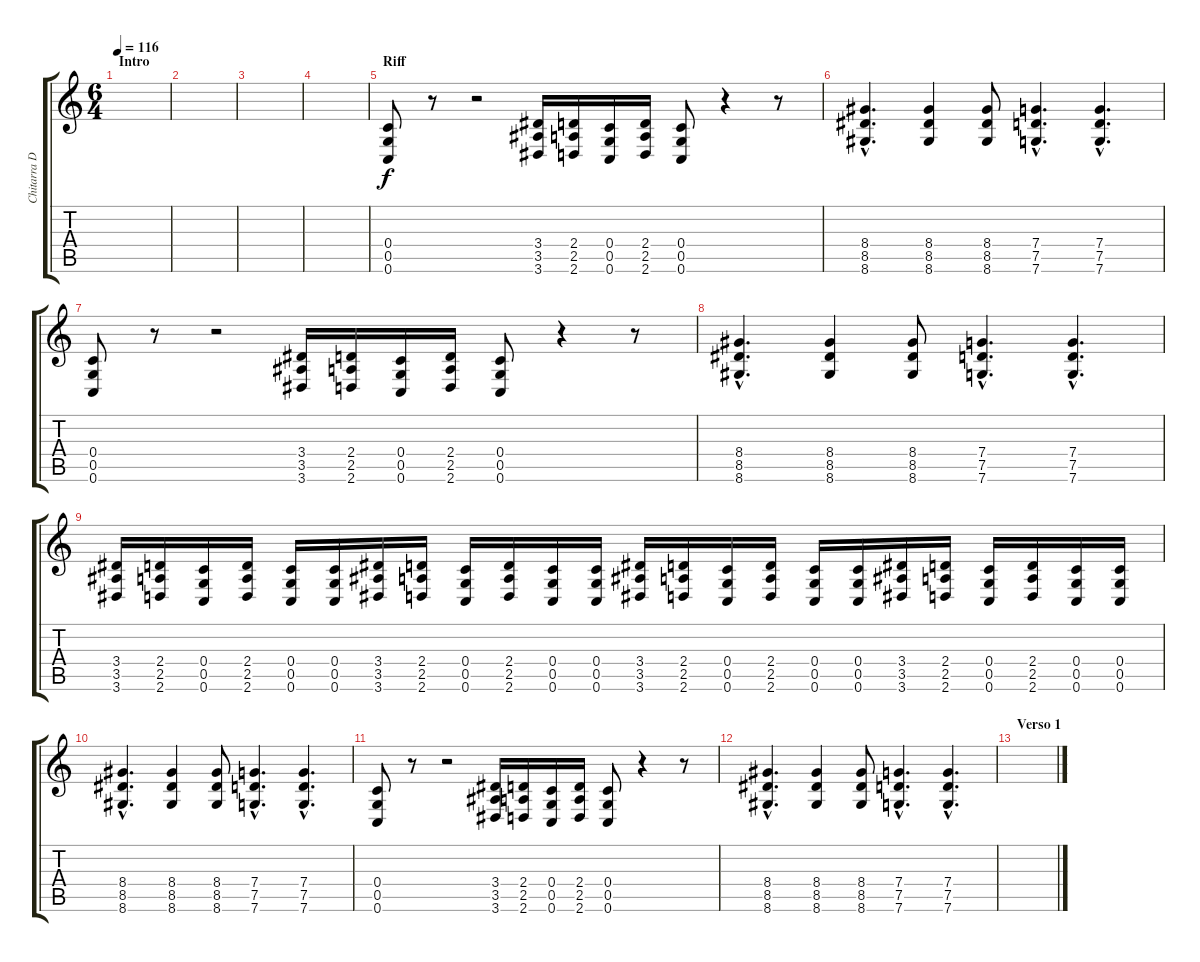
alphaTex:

\track ("Chitarra Distorta" "Chitarra D") {instrument overdrivenguitar}
\staff {score tabs}
\tuning (D4 A3 F3 C3 G2 C2) {hide}
\ts (6 4)
\section ("" "Intro")
\tempo 116
\clef g2
\ks c
|
|
|
|
\section ("" "Riff")
(0.4 0.5 0.6).8 r.8 r.2 (3.4 3.5 3.6).16 (2.4 2.5 2.6).16 (0.4 0.5 0.6).16 (2.4 2.5 2.6).16 (0.4 0.5 0.6).8 r.4 r.8 |
(8.4{hac} 8.5{hac} 8.6{hac}).4{d} (8.4 8.5 8.6).4 (8.4 8.5 8.6).8 (7.4{hac} 7.5{hac} 7.6{hac}).4{d} (7.4{hac} 7.5{hac} 7.6{hac}).4{d} |
(0.4 0.5 0.6).8 r.8 r.2 (3.4 3.5 3.6).16 (2.4 2.5 2.6).16 (0.4 0.5 0.6).16 (2.4 2.5 2.6).16 (0.4 0.5 0.6).8 r.4 r.8 |
(8.4{hac} 8.5{hac} 8.6{hac}).4{d} (8.4 8.5 8.6).4 (8.4 8.5 8.6).8 (7.4{hac} 7.5{hac} 7.6{hac}).4{d} (7.4{hac} 7.5{hac} 7.6{hac}).4{d} |
(3.4 3.5 3.6).16 (2.4 2.5 2.6).16 (0.4 0.5 0.6).16 (2.4 2.5 2.6).16 (0.4 0.5 0.6).16 (0.4 0.5 0.6).16 (3.4 3.5 3.6).16 (2.4 2.5 2.6).16 (0.4 0.5 0.6).16 (2.4 2.5 2.6).16 (0.4 0.5 0.6).16 (0.4 0.5 0.6).16 (3.4 3.5 3.6).16 (2.4 2.5 2.6).16 (0.4 0.5 0.6).16 (2.4 2.5 2.6).16 (0.4 0.5 0.6).16 (0.4 0.5 0.6).16 (3.4 3.5 3.6).16 (2.4 2.5 2.6).16 (0.4 0.5 0.6).16 (2.4 2.5 2.6).16 (0.4 0.5 0.6).16 (0.4 0.5 0.6).16 |
(8.4{hac} 8.5{hac} 8.6{hac}).4{d} (8.4 8.5 8.6).4 (8.4 8.5 8.6).8 (7.4{hac} 7.5{hac} 7.6{hac}).4{d} (7.4{hac} 7.5{hac} 7.6{hac}).4{d} |
(0.4 0.5 0.6).8 r.8 r.2 (3.4 3.5 3.6).16 (2.4 2.5 2.6).16 (0.4 0.5 0.6).16 (2.4 2.5 2.6).16 (0.4 0.5 0.6).8 r.4 r.8 |
(8.4{hac} 8.5{hac} 8.6{hac}).4{d} (8.4 8.5 8.6).4 (8.4 8.5 8.6).8 (7.4{hac} 7.5{hac} 7.6{hac}).4{d} (7.4{hac} 7.5{hac} 7.6{hac}).4{d} |
\section ("" "Verso 1")
